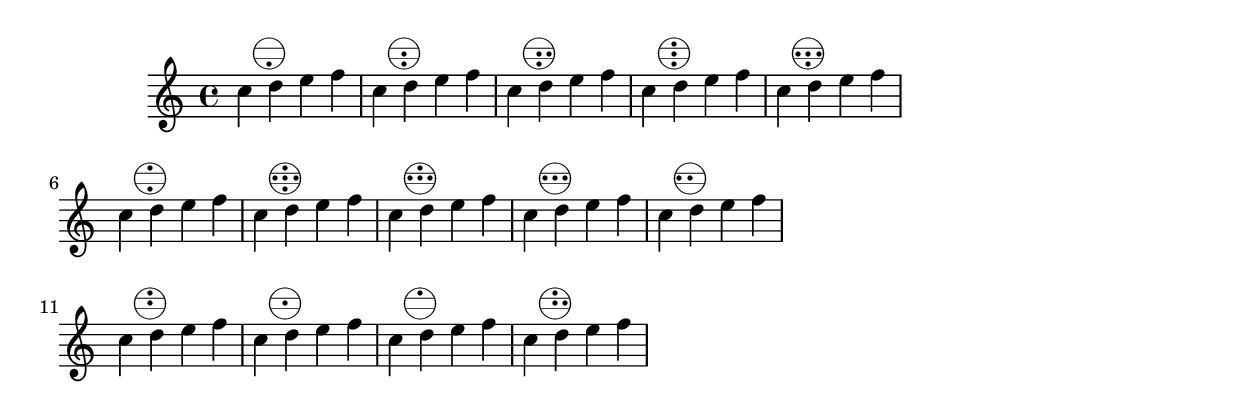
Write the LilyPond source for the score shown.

%% Do not edit this file; it is automatically
%% generated from LSR http://lsr.dsi.unimi.it
%% This file is in the public domain.
\version "2.13.31"

\header {
  lsrtags = "keyboards"

%% Translation of GIT committish: 0b55335aeca1de539bf1125b717e0c21bb6fa31b
  texidoces = "
Los símbolos específicos de acordeón discanto se escriben mediante
@code{\\markup}.  Se puede trucar la colocación vertical de los
símbolos modificando los argumentos de @code{\\raise}.

"
  doctitlees = "Símbolos de acordeón discanto"


%% Translation of GIT committish: 0a868be38a775ecb1ef935b079000cebbc64de40
  doctitlede = "Symbole für Akkordeon-Diskantregister"
  texidocde = "
Diskantregister für Akkordeon können mit @code{\\markup} dargestellt werden.
Die vertikale Position der einzelnen Elemente werden mit @code{\\raise}
angepasst.
"

  texidoc = "
Accordion discant-specific symbols are added using @code{\\markup}. The
vertical placement of the symbols can be tweaked by changing the
@code{\\raise} arguments.



"
  doctitle = "Accordion-discant symbols"
} % begin verbatim

discant = \markup {
  \musicglyph #"accordion.discant"
}
dot = \markup {
  \musicglyph #"accordion.dot"
}

\layout { ragged-right = ##t }

% 16 voets register
accBasson = ^\markup {
  \combine
  \discant
  \raise #0.5 \dot
}

% een korig 8 en 16 voets register
accBandon = ^\markup {
  \combine
    \discant
    \combine
      \raise #0.5 \dot
      \raise #1.5 \dot
}

accVCello = ^\markup {
  \combine
    \discant
    \combine
      \raise #0.5 \dot
      \combine
        \raise #1.5 \dot
        \translate #'(1 . 0) \raise #1.5 \dot
}

% 4-8-16 voets register
accHarmon = ^\markup {
  \combine
    \discant
    \combine
      \raise #0.5 \dot
      \combine
        \raise #1.5 \dot
        \raise #2.5 \dot
}

accTrombon = ^\markup {
  \combine
    \discant
    \combine
      \raise #0.5 \dot
      \combine
        \raise #1.5 \dot
        \combine
          \translate #'(1 . 0) \raise #1.5 \dot
          \translate #'(-1 . 0) \raise #1.5 \dot
}

% eenkorig 4 en 16 voets register
accOrgan = ^\markup {
  \combine
    \discant
    \combine
      \raise #0.5 \dot
      \raise #2.5 \dot
}

accMaster = ^\markup {
  \combine
    \discant
    \combine
      \raise #0.5 \dot
      \combine
        \raise #1.5 \dot
        \combine
          \translate #'(1 . 0) \raise #1.5 \dot
          \combine
            \translate #'(-1 . 0) \raise #1.5 \dot
            \raise #2.5 \dot
}

accAccord = ^\markup {
  \combine
    \discant
    \combine
      \raise #1.5 \dot
      \combine
        \translate #'(1 . 0) \raise #1.5 \dot
        \combine
          \translate #'(-1 . 0) \raise #1.5 \dot
          \raise #2.5 \dot
}

accMusette = ^\markup {
  \combine
    \discant
    \combine
      \raise #1.5 \dot
      \combine
        \translate #'(1 . 0) \raise #1.5 \dot
        \translate #'(-1 . 0) \raise #1.5 \dot
}

accCeleste = ^\markup {
  \combine
    \discant
    \combine
      \raise #1.5 \dot
      \translate #'(-1 . 0) \raise #1.5 \dot
}

accOboe = ^\markup {
  \combine
    \discant
    \combine
      \raise #1.5 \dot
      \raise #2.5 \dot
}

accClarin = ^\markup {
  \combine
    \discant
    \raise #1.5 \dot
}

accPiccolo = ^\markup {
    \combine
       \discant
       \raise #2.5 \dot
}

accViolin = ^\markup {
  \combine
    \discant
    \combine
      \raise #1.5 \dot
      \combine
        \translate #'(1 . 0) \raise #1.5 \dot
        \raise #2.5 \dot
}

\relative c'' {
  c4 d\accBasson e f
  c4 d\accBandon e f
  c4 d\accVCello e f
  c4 d\accHarmon e f
  c4 d\accTrombon e f
  \break
  c4 d\accOrgan e f
  c4 d\accMaster e f
  c4 d\accAccord e f
  c4 d\accMusette e f
  c4 d\accCeleste e f
  \break
  c4 d\accOboe e f
  c4 d\accClarin e f
  c4 d\accPiccolo e f
  c4 d\accViolin e f
}

